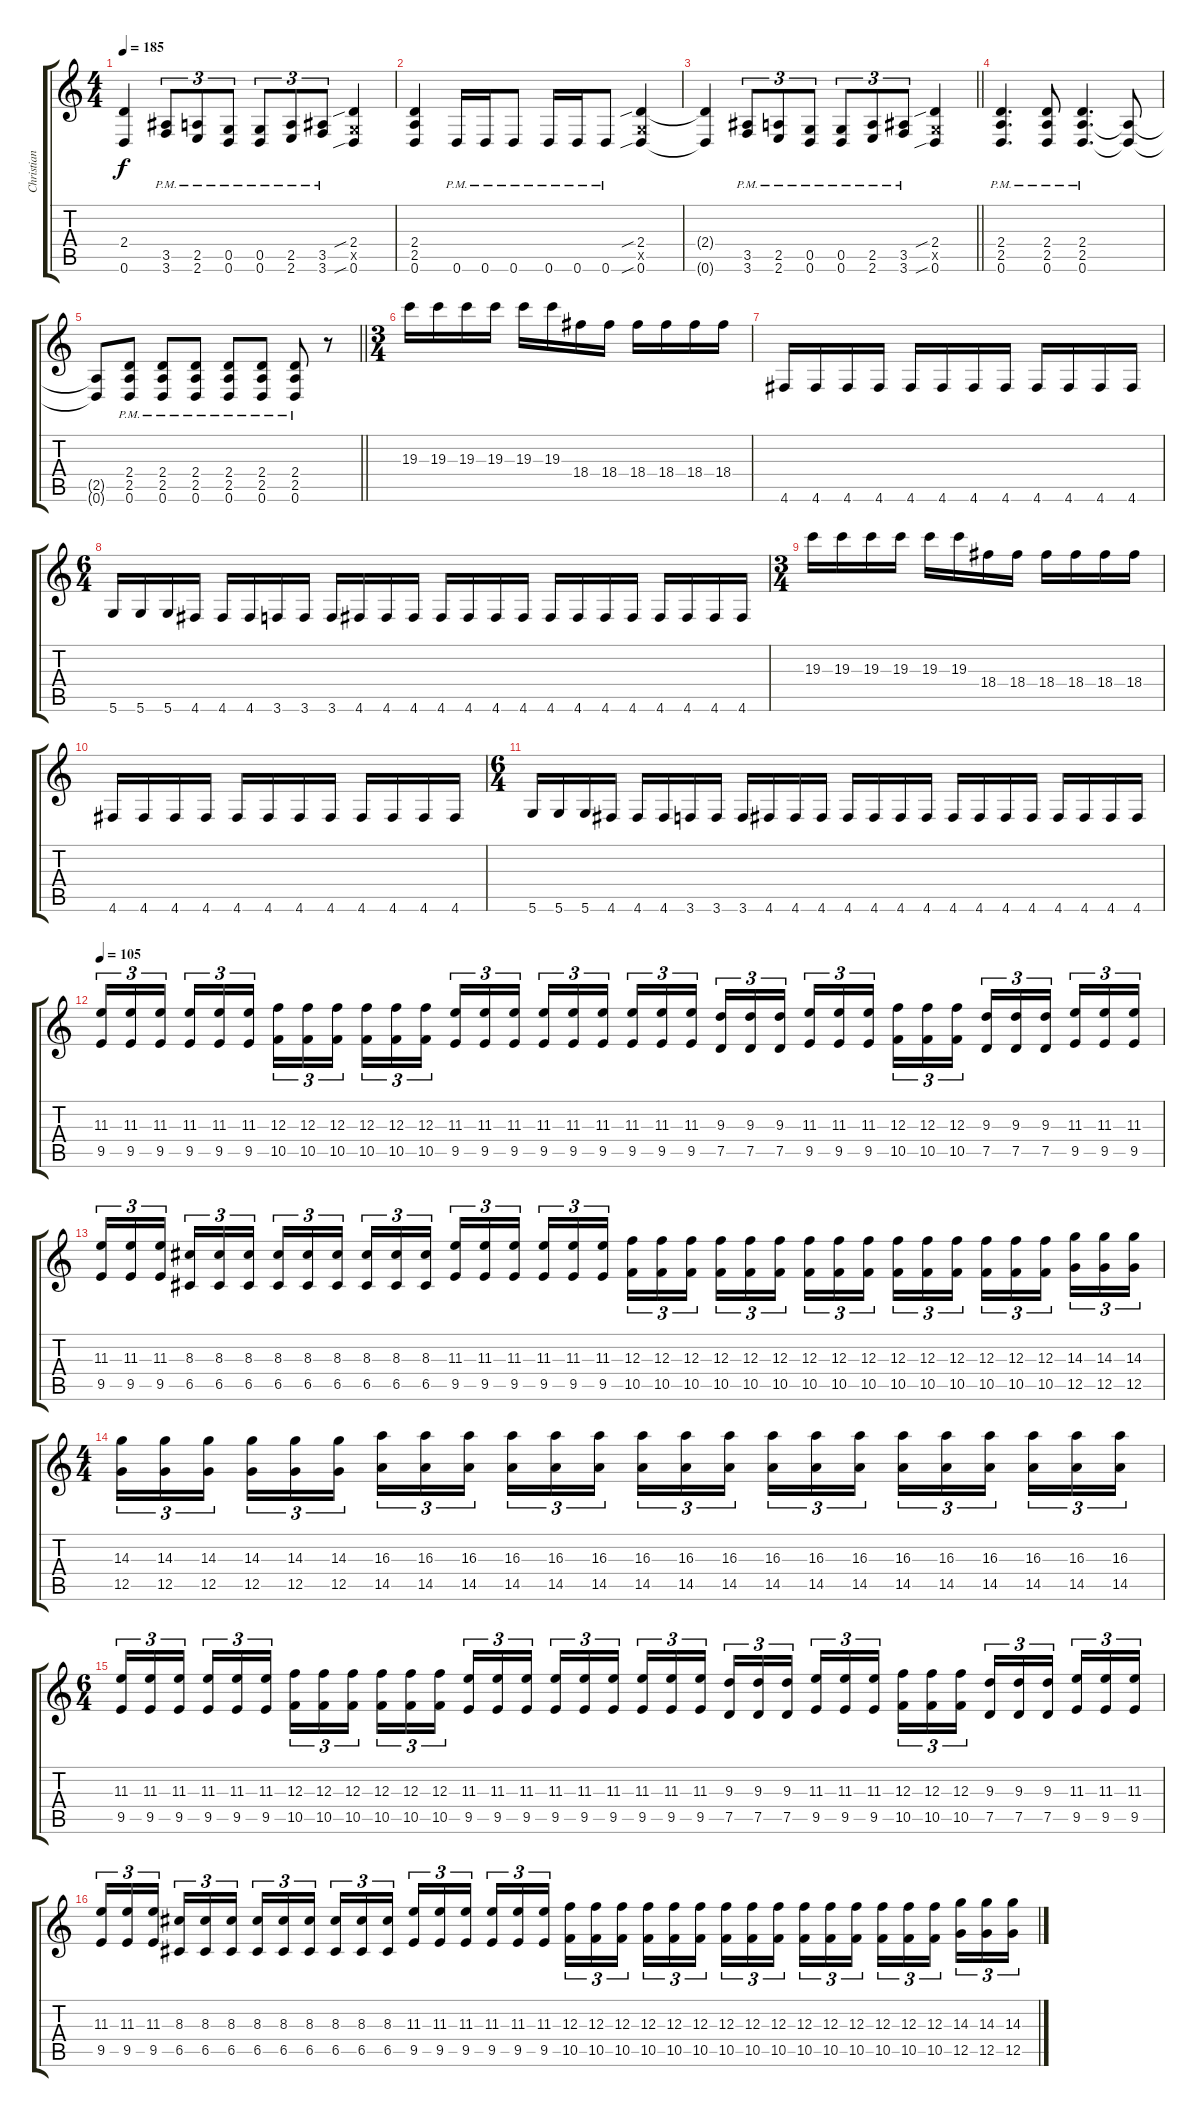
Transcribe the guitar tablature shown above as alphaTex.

\track ("Christian Andreu" "Christian ") {instrument distortionguitar}
\staff {score tabs}
\tuning (D4 A3 F3 C3 G2 D2) {hide}
\ts (4 4)
\tempo 185
\clef g2
\ks c
(2.4{t} 0.6{t}).4{dy f} (3.5{pm} 3.6{pm}).8{tu (3 2)} (2.5{pm} 2.6{pm}).8{tu (3 2)} (0.5{pm} 0.6{pm}).8{tu (3 2)} (0.5{pm} 0.6{pm}).8{tu (3 2)} (2.5{pm} 2.6{pm}).8{tu (3 2)} (3.5{pm} 3.6{pm}).8{tu (3 2)} (2.4{sib} 0.5{x} 0.6{sib}).4 |
(2.4 2.5 0.6).4 0.6{pm}.16 0.6{pm}.16 0.6{pm}.8 0.6{pm}.16 0.6{pm}.16 0.6{pm}.8 (2.4{sib} 0.5{x} 0.6{sib}).4 |
\barLineRight lightlight
(2.4{t} 0.6{t}).4 (3.5{pm} 3.6{pm}).8{tu (3 2)} (2.5{pm} 2.6{pm}).8{tu (3 2)} (0.5{pm} 0.6{pm}).8{tu (3 2)} (0.5{pm} 0.6{pm}).8{tu (3 2)} (2.5{pm} 2.6{pm}).8{tu (3 2)} (3.5{pm} 3.6{pm}).8{tu (3 2)} (2.4{sib} 0.5{x} 0.6{sib}).4 |
(2.4{pm} 2.5{pm} 0.6{pm}).4{d} (2.4{pm} 2.5{pm} 0.6{pm}).8 (2.4{pm} 2.5{pm} 0.6{pm}).4{d} (2.5{t} 0.6{t}).8 |
\barLineRight lightlight
(2.5{t} 0.6{t}).8 (2.4{pm} 2.5{pm} 0.6{pm}).8 (2.4{pm} 2.5{pm} 0.6{pm}).8 (2.4{pm} 2.5{pm} 0.6{pm}).8 (2.4{pm} 2.5{pm} 0.6{pm}).8 (2.4{pm} 2.5{pm} 0.6{pm}).8 (2.4{pm} 2.5{pm} 0.6{pm}).8 r.8 |
\ts (3 4)
19.3.16 19.3.16 19.3.16 19.3.16 19.3.16 19.3.16 18.4.16 18.4.16 18.4.16 18.4.16 18.4.16 18.4.16 |
4.6.16 4.6.16 4.6.16 4.6.16 4.6.16 4.6.16 4.6.16 4.6.16 4.6.16 4.6.16 4.6.16 4.6.16 |
\ts (6 4)
5.6.16 5.6.16 5.6.16 4.6.16 4.6.16 4.6.16 3.6.16 3.6.16 3.6.16 4.6.16 4.6.16 4.6.16 4.6.16 4.6.16 4.6.16 4.6.16 4.6.16 4.6.16 4.6.16 4.6.16 4.6.16 4.6.16 4.6.16 4.6.16 |
\ts (3 4)
19.3.16 19.3.16 19.3.16 19.3.16 19.3.16 19.3.16 18.4.16 18.4.16 18.4.16 18.4.16 18.4.16 18.4.16 |
4.6.16 4.6.16 4.6.16 4.6.16 4.6.16 4.6.16 4.6.16 4.6.16 4.6.16 4.6.16 4.6.16 4.6.16 |
\ts (6 4)
5.6.16 5.6.16 5.6.16 4.6.16 4.6.16 4.6.16 3.6.16 3.6.16 3.6.16 4.6.16 4.6.16 4.6.16 4.6.16 4.6.16 4.6.16 4.6.16 4.6.16 4.6.16 4.6.16 4.6.16 4.6.16 4.6.16 4.6.16 4.6.16 |
\tempo 105
(11.3 9.5).16{tu (3 2)} (11.3 9.5).16{tu (3 2)} (11.3 9.5).16{tu (3 2) beam splitsecondary} (11.3 9.5).16{tu (3 2)} (11.3 9.5).16{tu (3 2)} (11.3 9.5).16{tu (3 2) beam splitsecondary} (12.3 10.5).16{tu (3 2)} (12.3 10.5).16{tu (3 2)} (12.3 10.5).16{tu (3 2) beam splitsecondary} (12.3 10.5).16{tu (3 2)} (12.3 10.5).16{tu (3 2)} (12.3 10.5).16{tu (3 2) beam splitsecondary} (11.3 9.5).16{tu (3 2)} (11.3 9.5).16{tu (3 2)} (11.3 9.5).16{tu (3 2) beam splitsecondary} (11.3 9.5).16{tu (3 2)} (11.3 9.5).16{tu (3 2)} (11.3 9.5).16{tu (3 2)} (11.3 9.5).16{tu (3 2)} (11.3 9.5).16{tu (3 2)} (11.3 9.5).16{tu (3 2) beam splitsecondary} (9.3 7.5).16{tu (3 2)} (9.3 7.5).16{tu (3 2)} (9.3 7.5).16{tu (3 2) beam splitsecondary} (11.3 9.5).16{tu (3 2)} (11.3 9.5).16{tu (3 2)} (11.3 9.5).16{tu (3 2) beam splitsecondary} (12.3 10.5).16{tu (3 2)} (12.3 10.5).16{tu (3 2)} (12.3 10.5).16{tu (3 2) beam splitsecondary} (9.3 7.5).16{tu (3 2)} (9.3 7.5).16{tu (3 2)} (9.3 7.5).16{tu (3 2) beam splitsecondary} (11.3 9.5).16{tu (3 2)} (11.3 9.5).16{tu (3 2)} (11.3 9.5).16{tu (3 2)} |
(11.3 9.5).16{tu (3 2)} (11.3 9.5).16{tu (3 2)} (11.3 9.5).16{tu (3 2) beam splitsecondary} (8.3 6.5).16{tu (3 2)} (8.3 6.5).16{tu (3 2)} (8.3 6.5).16{tu (3 2) beam splitsecondary} (8.3 6.5).16{tu (3 2)} (8.3 6.5).16{tu (3 2)} (8.3 6.5).16{tu (3 2) beam splitsecondary} (8.3 6.5).16{tu (3 2)} (8.3 6.5).16{tu (3 2)} (8.3 6.5).16{tu (3 2) beam splitsecondary} (11.3 9.5).16{tu (3 2)} (11.3 9.5).16{tu (3 2)} (11.3 9.5).16{tu (3 2) beam splitsecondary} (11.3 9.5).16{tu (3 2)} (11.3 9.5).16{tu (3 2)} (11.3 9.5).16{tu (3 2)} (12.3 10.5).16{tu (3 2)} (12.3 10.5).16{tu (3 2)} (12.3 10.5).16{tu (3 2) beam splitsecondary} (12.3 10.5).16{tu (3 2)} (12.3 10.5).16{tu (3 2)} (12.3 10.5).16{tu (3 2) beam splitsecondary} (12.3 10.5).16{tu (3 2)} (12.3 10.5).16{tu (3 2)} (12.3 10.5).16{tu (3 2) beam splitsecondary} (12.3 10.5).16{tu (3 2)} (12.3 10.5).16{tu (3 2)} (12.3 10.5).16{tu (3 2) beam splitsecondary} (12.3 10.5).16{tu (3 2)} (12.3 10.5).16{tu (3 2)} (12.3 10.5).16{tu (3 2) beam splitsecondary} (14.3 12.5).16{tu (3 2)} (14.3 12.5).16{tu (3 2)} (14.3 12.5).16{tu (3 2)} |
\ts (4 4)
(14.3 12.5).16{tu (3 2)} (14.3 12.5).16{tu (3 2)} (14.3 12.5).16{tu (3 2) beam splitsecondary} (14.3 12.5).16{tu (3 2)} (14.3 12.5).16{tu (3 2)} (14.3 12.5).16{tu (3 2)} (16.3 14.5).16{tu (3 2)} (16.3 14.5).16{tu (3 2)} (16.3 14.5).16{tu (3 2) beam splitsecondary} (16.3 14.5).16{tu (3 2)} (16.3 14.5).16{tu (3 2)} (16.3 14.5).16{tu (3 2)} (16.3 14.5).16{tu (3 2)} (16.3 14.5).16{tu (3 2)} (16.3 14.5).16{tu (3 2) beam splitsecondary} (16.3 14.5).16{tu (3 2)} (16.3 14.5).16{tu (3 2)} (16.3 14.5).16{tu (3 2)} (16.3 14.5).16{tu (3 2)} (16.3 14.5).16{tu (3 2)} (16.3 14.5).16{tu (3 2) beam splitsecondary} (16.3 14.5).16{tu (3 2)} (16.3 14.5).16{tu (3 2)} (16.3 14.5).16{tu (3 2)} |
\ts (6 4)
(11.3 9.5).16{tu (3 2)} (11.3 9.5).16{tu (3 2)} (11.3 9.5).16{tu (3 2) beam splitsecondary} (11.3 9.5).16{tu (3 2)} (11.3 9.5).16{tu (3 2)} (11.3 9.5).16{tu (3 2) beam splitsecondary} (12.3 10.5).16{tu (3 2)} (12.3 10.5).16{tu (3 2)} (12.3 10.5).16{tu (3 2) beam splitsecondary} (12.3 10.5).16{tu (3 2)} (12.3 10.5).16{tu (3 2)} (12.3 10.5).16{tu (3 2) beam splitsecondary} (11.3 9.5).16{tu (3 2)} (11.3 9.5).16{tu (3 2)} (11.3 9.5).16{tu (3 2) beam splitsecondary} (11.3 9.5).16{tu (3 2)} (11.3 9.5).16{tu (3 2)} (11.3 9.5).16{tu (3 2)} (11.3 9.5).16{tu (3 2)} (11.3 9.5).16{tu (3 2)} (11.3 9.5).16{tu (3 2) beam splitsecondary} (9.3 7.5).16{tu (3 2)} (9.3 7.5).16{tu (3 2)} (9.3 7.5).16{tu (3 2) beam splitsecondary} (11.3 9.5).16{tu (3 2)} (11.3 9.5).16{tu (3 2)} (11.3 9.5).16{tu (3 2) beam splitsecondary} (12.3 10.5).16{tu (3 2)} (12.3 10.5).16{tu (3 2)} (12.3 10.5).16{tu (3 2) beam splitsecondary} (9.3 7.5).16{tu (3 2)} (9.3 7.5).16{tu (3 2)} (9.3 7.5).16{tu (3 2) beam splitsecondary} (11.3 9.5).16{tu (3 2)} (11.3 9.5).16{tu (3 2)} (11.3 9.5).16{tu (3 2)} |
(11.3 9.5).16{tu (3 2)} (11.3 9.5).16{tu (3 2)} (11.3 9.5).16{tu (3 2) beam splitsecondary} (8.3 6.5).16{tu (3 2)} (8.3 6.5).16{tu (3 2)} (8.3 6.5).16{tu (3 2) beam splitsecondary} (8.3 6.5).16{tu (3 2)} (8.3 6.5).16{tu (3 2)} (8.3 6.5).16{tu (3 2) beam splitsecondary} (8.3 6.5).16{tu (3 2)} (8.3 6.5).16{tu (3 2)} (8.3 6.5).16{tu (3 2) beam splitsecondary} (11.3 9.5).16{tu (3 2)} (11.3 9.5).16{tu (3 2)} (11.3 9.5).16{tu (3 2) beam splitsecondary} (11.3 9.5).16{tu (3 2)} (11.3 9.5).16{tu (3 2)} (11.3 9.5).16{tu (3 2)} (12.3 10.5).16{tu (3 2)} (12.3 10.5).16{tu (3 2)} (12.3 10.5).16{tu (3 2) beam splitsecondary} (12.3 10.5).16{tu (3 2)} (12.3 10.5).16{tu (3 2)} (12.3 10.5).16{tu (3 2) beam splitsecondary} (12.3 10.5).16{tu (3 2)} (12.3 10.5).16{tu (3 2)} (12.3 10.5).16{tu (3 2) beam splitsecondary} (12.3 10.5).16{tu (3 2)} (12.3 10.5).16{tu (3 2)} (12.3 10.5).16{tu (3 2) beam splitsecondary} (12.3 10.5).16{tu (3 2)} (12.3 10.5).16{tu (3 2)} (12.3 10.5).16{tu (3 2) beam splitsecondary} (14.3 12.5).16{tu (3 2)} (14.3 12.5).16{tu (3 2)} (14.3 12.5).16{tu (3 2)}
